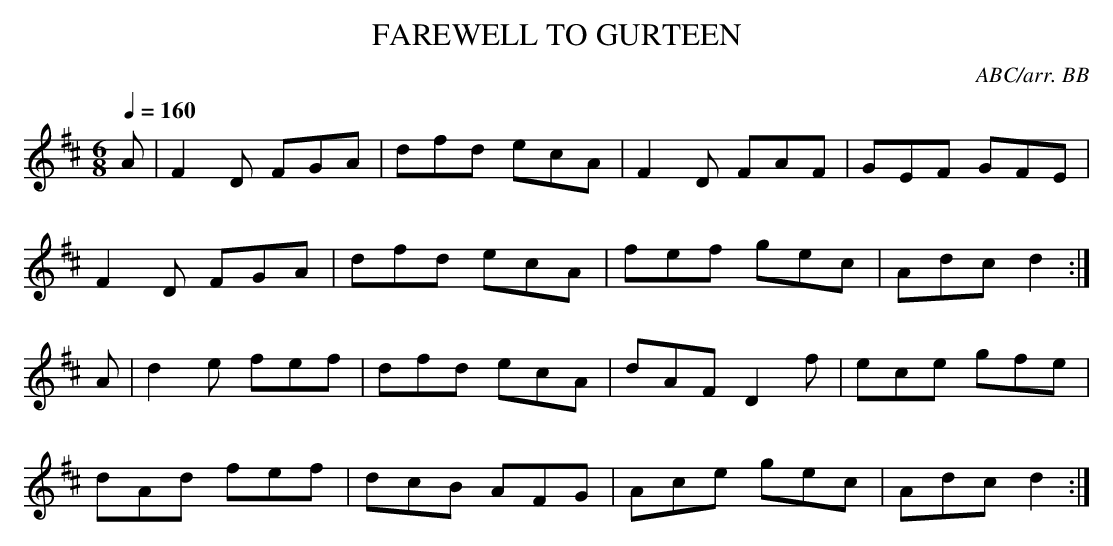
X:1
T:FAREWELL TO GURTEEN
C:ABC/arr. BB
Q:1/4=160
M:6/8
L:1/8
K:D
A|F2D FGA|dfd ecA|F2D FAF|GEF GFE|
F2D FGA|dfd ecA|fef gec|Adc d2 :|
A|d2e fef|dfd ecA|dAF D2f|ece gfe|
dAd fef|dcB AFG|Ace gec|Adc d2 :|
